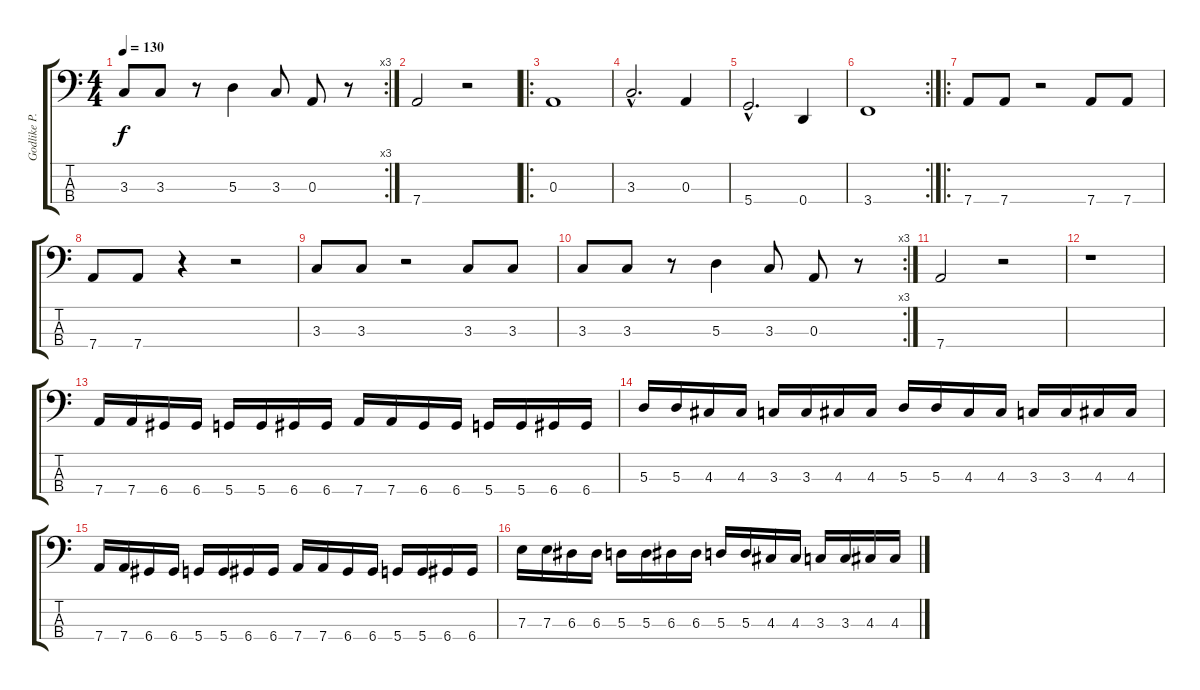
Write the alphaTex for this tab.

\track ("Godlike P." "Godlike P.") {instrument electricbassfinger}
\staff {score tabs}
\tuning (G2 D2 A1 D1) {hide}
\rc 3
\ts (4 4)
\tempo 130
\clef f4
\ks c
3.3.8{dy f} 3.3.8 r.8 5.3.4 3.3.8 0.3.8 r.8 |
7.4.2 r.2 |
\ro
0.3.1 |
3.3{hac}.2{d} 0.3.4 |
5.4{hac}.2{d} 0.4.4 |
\rc 2
3.4.1 |
\ro
7.4.8 7.4.8 r.2 7.4.8 7.4.8 |
7.4.8 7.4.8 r.4 r.2 |
3.3.8 3.3.8 r.2 3.3.8 3.3.8 |
\rc 3
3.3.8 3.3.8 r.8 5.3.4 3.3.8 0.3.8 r.8 |
7.4.2 r.2 |
r.1 |
7.4.16 7.4.16 6.4.16 6.4.16 5.4.16 5.4.16 6.4.16 6.4.16 7.4.16 7.4.16 6.4.16 6.4.16 5.4.16 5.4.16 6.4.16 6.4.16 |
5.3.16 5.3.16 4.3.16 4.3.16 3.3.16 3.3.16 4.3.16 4.3.16 5.3.16 5.3.16 4.3.16 4.3.16 3.3.16 3.3.16 4.3.16 4.3.16 |
7.4.16 7.4.16 6.4.16 6.4.16 5.4.16 5.4.16 6.4.16 6.4.16 7.4.16 7.4.16 6.4.16 6.4.16 5.4.16 5.4.16 6.4.16 6.4.16 |
7.3.16 7.3.16 6.3.16 6.3.16 5.3.16 5.3.16 6.3.16 6.3.16 5.3.16 5.3.16 4.3.16 4.3.16 3.3.16 3.3.16 4.3.16 4.3.16
